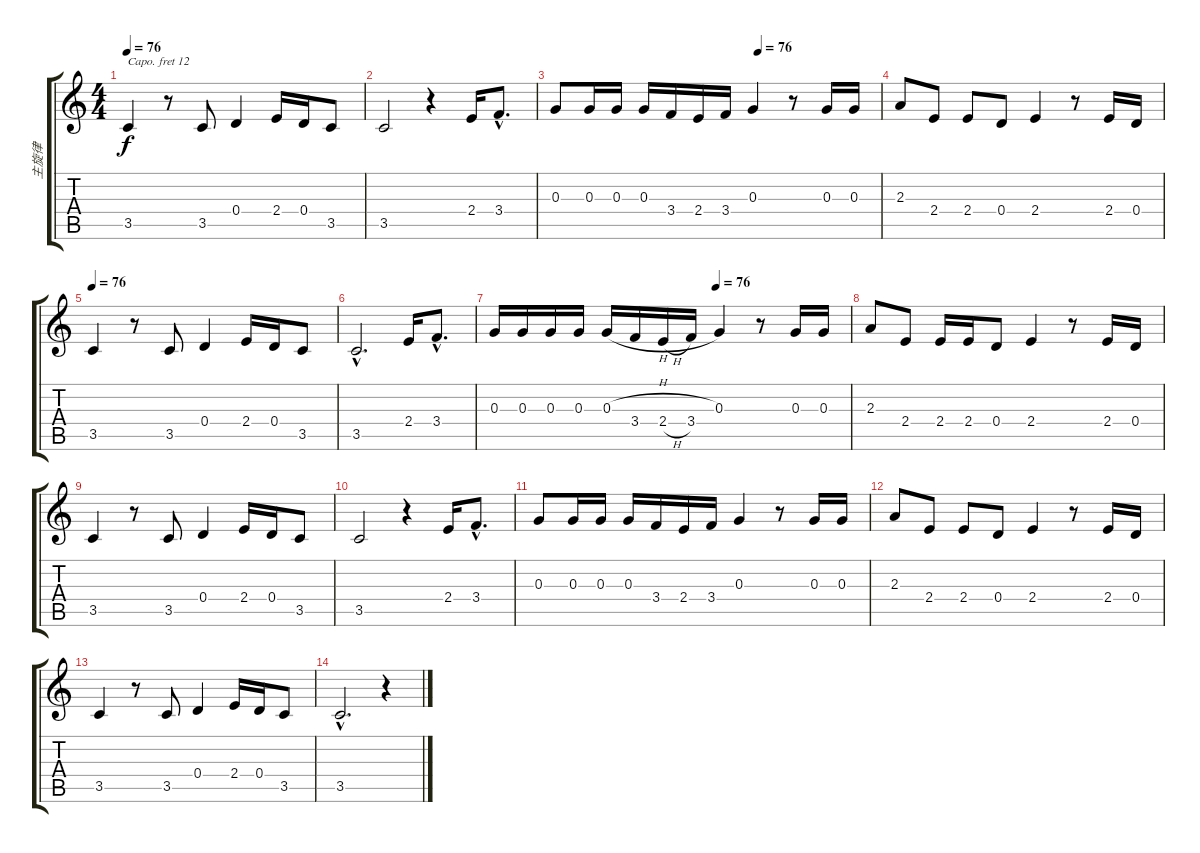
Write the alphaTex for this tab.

\track ("主旋律" "主旋律") {instrument violin}
\staff {score tabs}
\capo 12
\tuning (E4 B3 G3 D3 A2 E2) {hide}
\ts (4 4)
\tempo 76
\clef g2
\ks c
3.5.4{dy f} r.8 3.5.8 0.4.4 2.4.16 0.4.16 3.5.8 |
3.5.2 r.4 2.4.16{volume 11 instrument fx5brightness} 3.4{hac}.8{d} |
\tempo (76 0.625)
0.3.8 0.3.16 0.3.16 0.3.16 3.4.16 2.4.16 3.4.16 0.3.4 r.8 0.3.16 0.3.16 |
2.3.8 2.4.8 2.4.8 0.4.8 2.4.4 r.8 2.4.16 0.4.16 |
\tempo 76
3.5.4 r.8 3.5.8 0.4.4 2.4.16 0.4.16 3.5.8 |
3.5{hac}.2{d} 2.4.16 3.4{hac}.8{d} |
\tempo (76 0.625)
0.3.16 0.3.16 0.3.16 0.3.16 0.3{h}.16 3.4.16 2.4{h}.16 3.4.16 0.3.4 r.8 0.3.16 0.3.16 |
2.3.8 2.4.8 2.4.16 2.4.16 0.4.8 2.4.4 r.8 2.4.16 0.4.16 |
3.5.4 r.8 3.5.8 0.4.4 2.4.16 0.4.16 3.5.8 |
3.5.2 r.4 2.4.16 3.4{hac}.8{d} |
0.3.8 0.3.16 0.3.16 0.3.16 3.4.16 2.4.16 3.4.16 0.3.4 r.8 0.3.16 0.3.16 |
2.3.8 2.4.8 2.4.8 0.4.8 2.4.4 r.8 2.4.16 0.4.16 |
3.5.4 r.8 3.5.8 0.4.4 2.4.16 0.4.16 3.5.8 |
3.5{hac}.2{d} r.4
